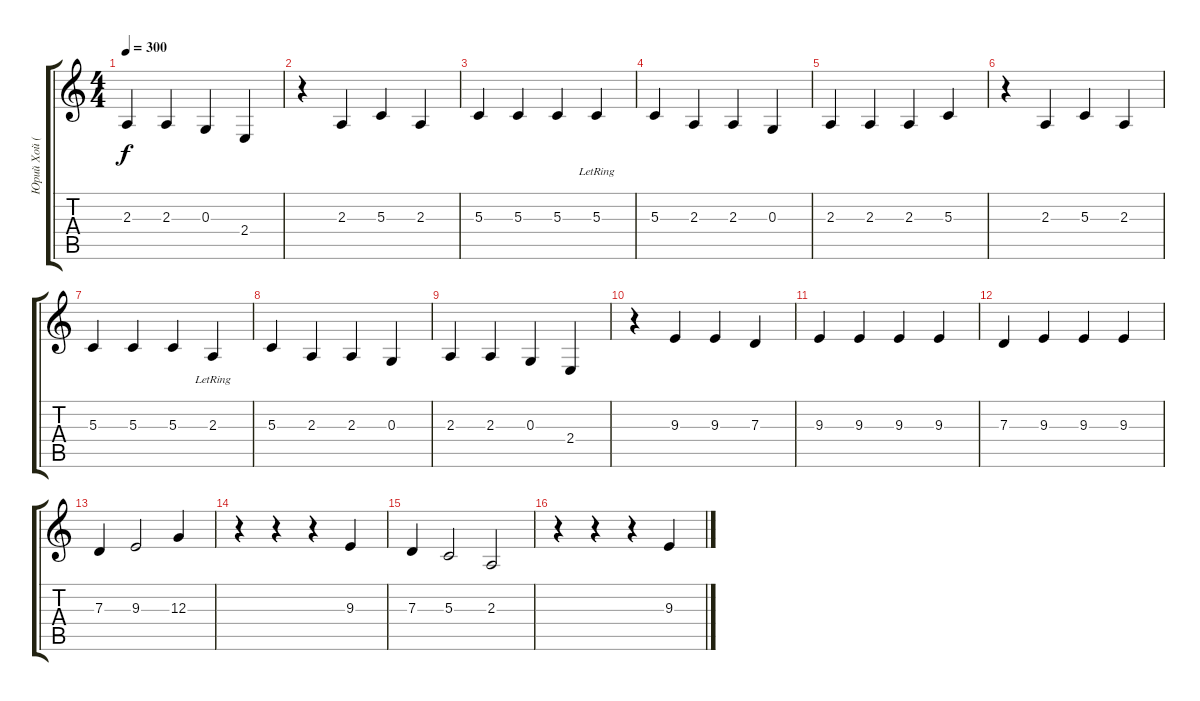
\track ("Юрий Хой (Клинских)" "Юрий Хой (") {instrument cello}
\staff {score tabs}
\tuning (E4 B3 G3 D3 A2 E2) {hide}
\ts (4 4)
\tempo 300
\clef g2
\ks c
2.3.4{dy f} 2.3.4 0.3.4 2.4.4 |
r.4 2.3.4 5.3.4 2.3.4 |
5.3.4 5.3.4 5.3.4 5.3{lr}.4 |
5.3.4 2.3.4 2.3.4 0.3.4 |
2.3.4 2.3.4 2.3.4 5.3.4 |
r.4 2.3.4 5.3.4 2.3.4 |
5.3.4 5.3.4 5.3.4 2.3{lr}.4 |
5.3.4 2.3.4 2.3.4 0.3.4 |
2.3.4 2.3.4 0.3.4 2.4.4 |
r.4 9.3.4 9.3.4 7.3.4 |
9.3.4 9.3.4 9.3.4 9.3.4 |
7.3.4 9.3.4 9.3.4 9.3.4 |
7.3.4 9.3.2 12.3.4 |
r.4 r.4 r.4 9.3.4 |
7.3.4 5.3.2 2.3.2 |
r.4 r.4 r.4 9.3.4
